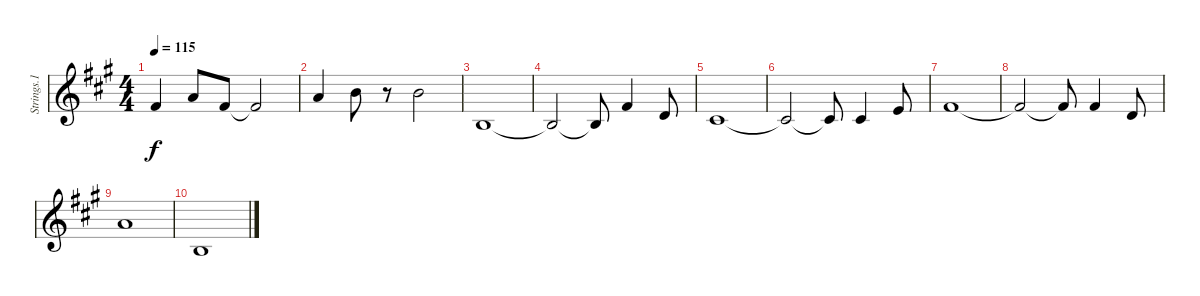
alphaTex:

\track ("Strings.1" "Strings.1") {instrument stringensemble1}
\staff {score}
\tuning (E4 B3 G3 D3 A2 E2) {hide}
\ts (4 4)
\tempo 115
\clef g2
\ks a
2.1.4{dy f} 5.1.8 2.1.8 2.1{t}.2 |
5.1.4 7.1.8 r.8 7.1.2 |
0.2.1 |
0.2{t}.2 0.2{t}.8 2.1.4 3.2.8 |
2.2.1 |
2.2{t}.2 2.2{t}.8 2.2.4 0.1.8 |
2.1.1 |
2.1{t}.2 2.1{t}.8 2.1.4 3.2.8 |
5.1.1 |
0.2.1
